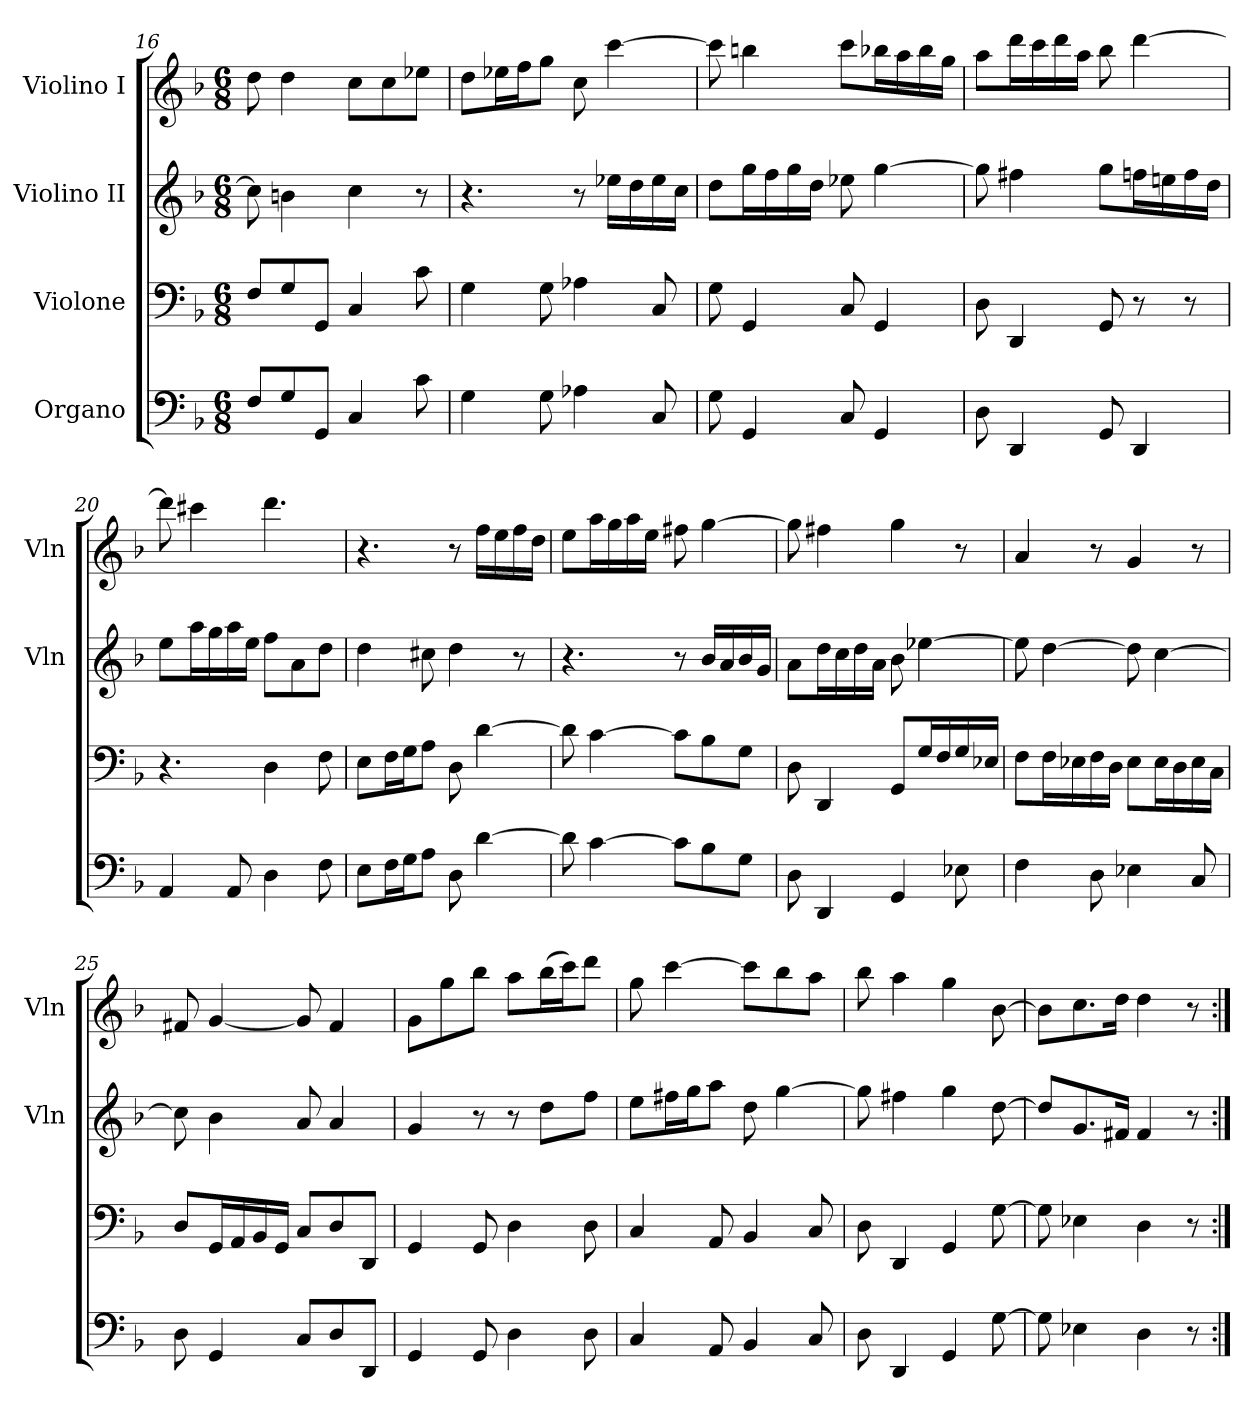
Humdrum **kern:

**kern	**kern	**kern	**kern
*part4	*part3	*part2	*part1
*staff4	*staff3	*staff2	*staff1
*I"Organo	*I"Violone	*I"Violino II	*I"Violino I
*	*	*I'Vln	*I'Vln
*clefF4	*clefF4	*clefG2	*clefG2
*k[b-]	*k[b-]	*k[b-]	*k[b-]
*d:	*d:	*d:	*d:
*M6/8	*M6/8	*M6/8	*M6/8
=16	=16	=16	=16
8FL	8FL	8cc]	8dd
8G	8G	4bn	4dd
8GGJ	8GGJ	.	.
4C	4C	4cc	8ccL
.	.	.	8cc
8c	8c	8r	8ee-XJ
=17	=17	=17	=17
4G	4G	4.r	8ddL
.	.	.	16ee-XL
.	.	.	16ffJ
8G	8G	.	8ggJ
4A-X	4A-X	8r	8cc
.	.	16ee-XLL	[4ccc
.	.	16dd	.
8C	8C	16ee-	.
.	.	16ccJJ	.
=18	=18	=18	=18
8G	8G	8ddL	8ccc]
4GG	4GG	16ggL	4bbn
.	.	16ff	.
.	.	16gg	.
.	.	16ddJJ	.
8C	8C	8ee-X	8cccL
4GG	4GG	[4gg	16bb-XL
.	.	.	16aa
.	.	.	16bb-
.	.	.	16ggJJ
=19	=19	=19	=19
8D	8D	8gg]	8aaL
4DD	4DD	4ff#X	16dddL
.	.	.	16ccc
.	.	.	16ddd
.	.	.	16aaJJ
8GG	8GG	8ggL	8bb-
4DD	8r	16ffnL	[4ddd
.	.	16een	.
.	8r	16ff	.
.	.	16ddJJ	.
=20	=20	=20	=20
4AA	4.r	8eeL	8ddd]
.	.	16aaL	4ccc#X
.	.	16gg	.
8AA	.	16aa	.
.	.	16eeJJ	.
4D	4D	8ffL	4.ddd
.	.	8a	.
8F	8F	8ddJ	.
=21	=21	=21	=21
8EL	8EL	4dd	4.r
16FL	16FL	.	.
16GJ	16GJ	.	.
8AJ	8AJ	8cc#X	.
8D	8D	4dd	8r
[4d	[4d	.	16ffLL
.	.	.	16ee
.	.	8r	16ff
.	.	.	16ddJJ
=22	=22	=22	=22
8d]	8d]	4.r	8eeL
[4c	[4c	.	16aaL
.	.	.	16gg
.	.	.	16aa
.	.	.	16eeJJ
8cL]	8cL]	8r	8ff#X
8B-	8B-	16b-LL	[4gg
.	.	16a	.
8GJ	8GJ	16b-	.
.	.	16gJJ	.
=23	=23	=23	=23
8D	8D	8aL	8gg]
4DD	4DD	16ddL	4ff#X
.	.	16cc	.
.	.	16dd	.
.	.	16aJJ	.
4GG	8GGL	8b-	4gg
.	16GL	[4ee-X	.
.	16F	.	.
8E-X	16G	.	8r
.	16E-XJJ	.	.
=24	=24	=24	=24
4F	8FL	8ee-]	4a
.	16FL	[4dd	.
.	16E-X	.	.
8D	16F	.	8r
.	16DJJ	.	.
4E-X	8E-L	8dd]	4g
.	16E-L	[4cc	.
.	16D	.	.
8C	16E-	.	8r
.	16CJJ	.	.
=25	=25	=25	=25
8D	8DL	8cc]	8f#X
4GG	16GGL	4b-	[4g
.	16AA	.	.
.	16BB-	.	.
.	16GGJJ	.	.
8CL	8CL	8a	8g]
8D	8D	4a	4f#
8DDJ	8DDJ	.	.
=26	=26	=26	=26
4GG	4GG	4g	8gL
.	.	.	8gg
8GG	8GG	8r	8bb-J
4D	4D	8r	8aaL
.	.	8ddL	(16bb-L
.	.	.	16cccJ)
8D	8D	8ffJ	8dddJ
=27	=27	=27	=27
4C	4C	8eeL	8gg
.	.	16ff#XL	[4ccc
.	.	16ggJ	.
8AA	8AA	8aaJ	.
4BB-	4BB-	8dd	8cccL]
.	.	[4gg	8bb-
8C	8C	.	8aaJ
=28	=28	=28	=28
8D	8D	8gg]	8bb-
4DD	4DD	4ff#X	4aa
4GG	4GG	4gg	4gg
[8G	[8G	[8dd	[8b-
=29	=29	=29	=29
8G]	8G]	8ddL]	8b-L]
4E-X	4E-X	8.g	8.cc
.	.	16f#XJk	16ddJk
4D	4D	4f#	4dd
8r	8r	8r	8r
=:|!	=:|!	=:|!	=:|!
*-	*-	*-	*-
